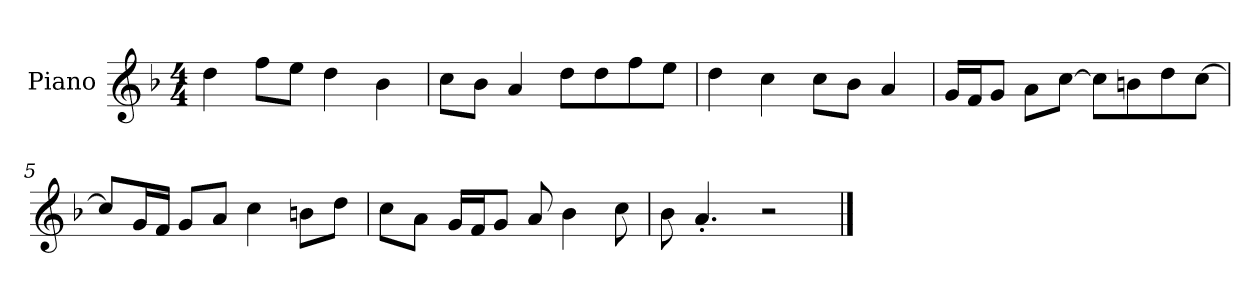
**kern
*part1
*staff1
*I"Piano
*I'P-no
*clefG2
*k[b-]
*M4/4
*MM90
=1
4dd\
8ff\L
8ee\J
4dd\
4b-\
=2
8cc\L
8b-\J
4a/
8dd\L
8dd\
8ff\
8ee\J
=3
4dd\
4cc\
8cc\L
8b-\J
4a/
=4
16g/LL
16f/J
8g/J
8a\L
[8cc\J
8cc\L]
8bn\
8dd\
[8cc\J
=5
8cc/L]
16g/L
16f/JJ
8g/L
8a/J
4cc\
8bn\L
8dd\J
!!LO:LB:g=z
=6
8cc\L
8a\J
16g/LL
16f/J
8g/J
8a/
4b-\
8cc\
=7
8b-\
4.a'/
2r
==
*-
